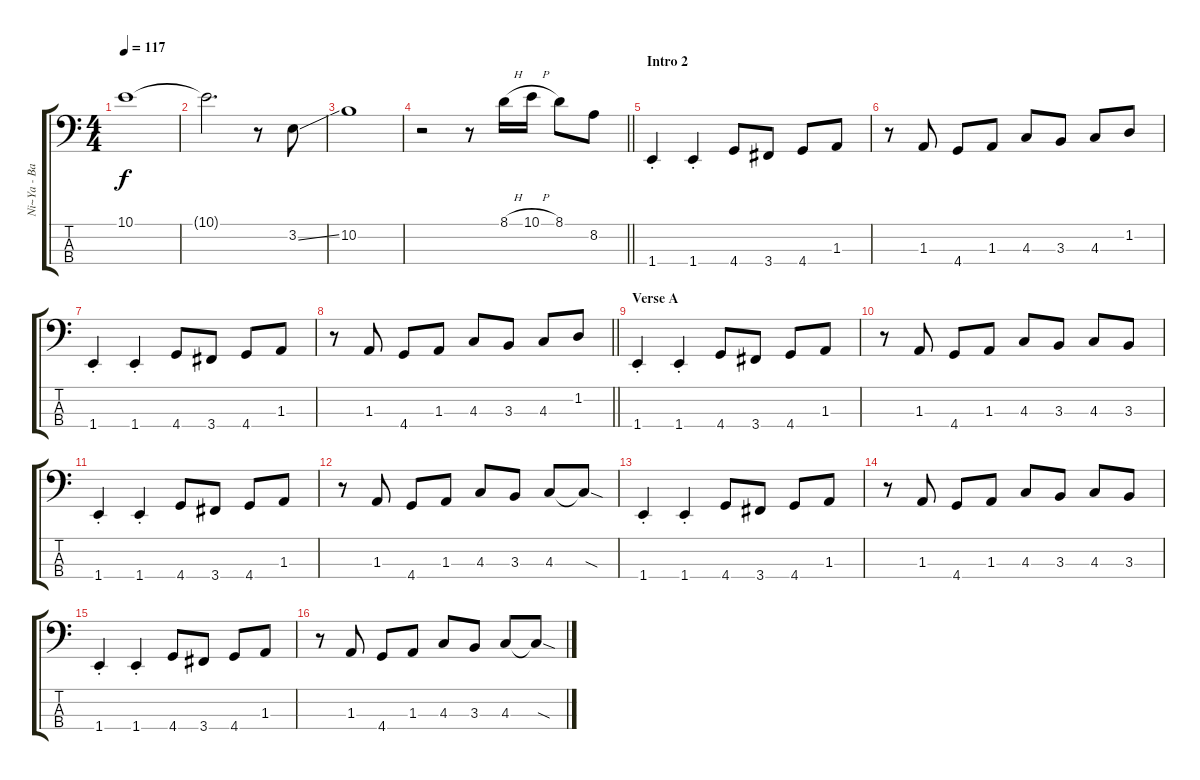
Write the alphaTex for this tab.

\track ("Ni~Ya - Bass" "Ni~Ya - Ba") {instrument electricbassfinger}
\staff {score tabs}
\tuning (Gb2 Db2 Ab1 Eb1) {hide}
\ts (4 4)
\tempo 117
\clef f4
\ks c
10.1.1{dy f} |
10.1{t}.2{d} r.8 3.2{ss}.8 |
10.2.1 |
\barLineRight lightlight
r.2 r.8 8.1{h}.16 10.1{h}.16 8.1.8 8.2.8 |
\section ("" "Intro 2")
1.4{st}.4 1.4{st}.4 4.4.8 3.4.8 4.4.8 1.3.8 |
r.8 1.3.8 4.4.8 1.3.8 4.3.8 3.3.8 4.3.8 1.2.8 |
1.4{st}.4 1.4{st}.4 4.4.8 3.4.8 4.4.8 1.3.8 |
\barLineRight lightlight
r.8 1.3.8 4.4.8 1.3.8 4.3.8 3.3.8 4.3.8 1.2.8 |
\section ("" "Verse A")
1.4{st}.4 1.4{st}.4 4.4.8 3.4.8 4.4.8 1.3.8 |
r.8 1.3.8 4.4.8 1.3.8 4.3.8 3.3.8 4.3.8 3.3.8 |
1.4{st}.4 1.4{st}.4 4.4.8 3.4.8 4.4.8 1.3.8 |
r.8 1.3.8 4.4.8 1.3.8 4.3.8 3.3.8 4.3.8 4.3{sod t}.8 |
1.4{st}.4 1.4{st}.4 4.4.8 3.4.8 4.4.8 1.3.8 |
r.8 1.3.8 4.4.8 1.3.8 4.3.8 3.3.8 4.3.8 3.3.8 |
1.4{st}.4 1.4{st}.4 4.4.8 3.4.8 4.4.8 1.3.8 |
r.8 1.3.8 4.4.8 1.3.8 4.3.8 3.3.8 4.3.8 4.3{sod t}.8
